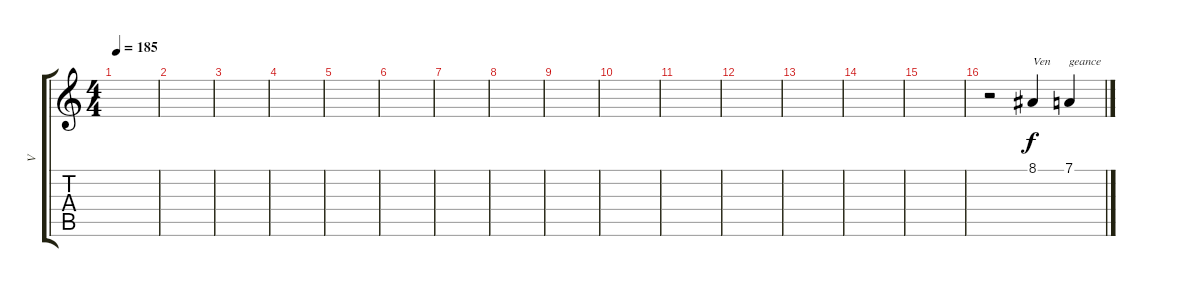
\track ("V" "V") {instrument choiraahs}
\staff {score tabs}
\tuning (D4 A3 F3 C3 G2 D2) {hide}
\ts (4 4)
\tempo 185
\clef g2
\ks c
|
|
|
|
|
|
|
|
|
|
|
|
|
|
|
r.2 8.1.4{txt "Ven"} 7.1.4{txt "geance"}
